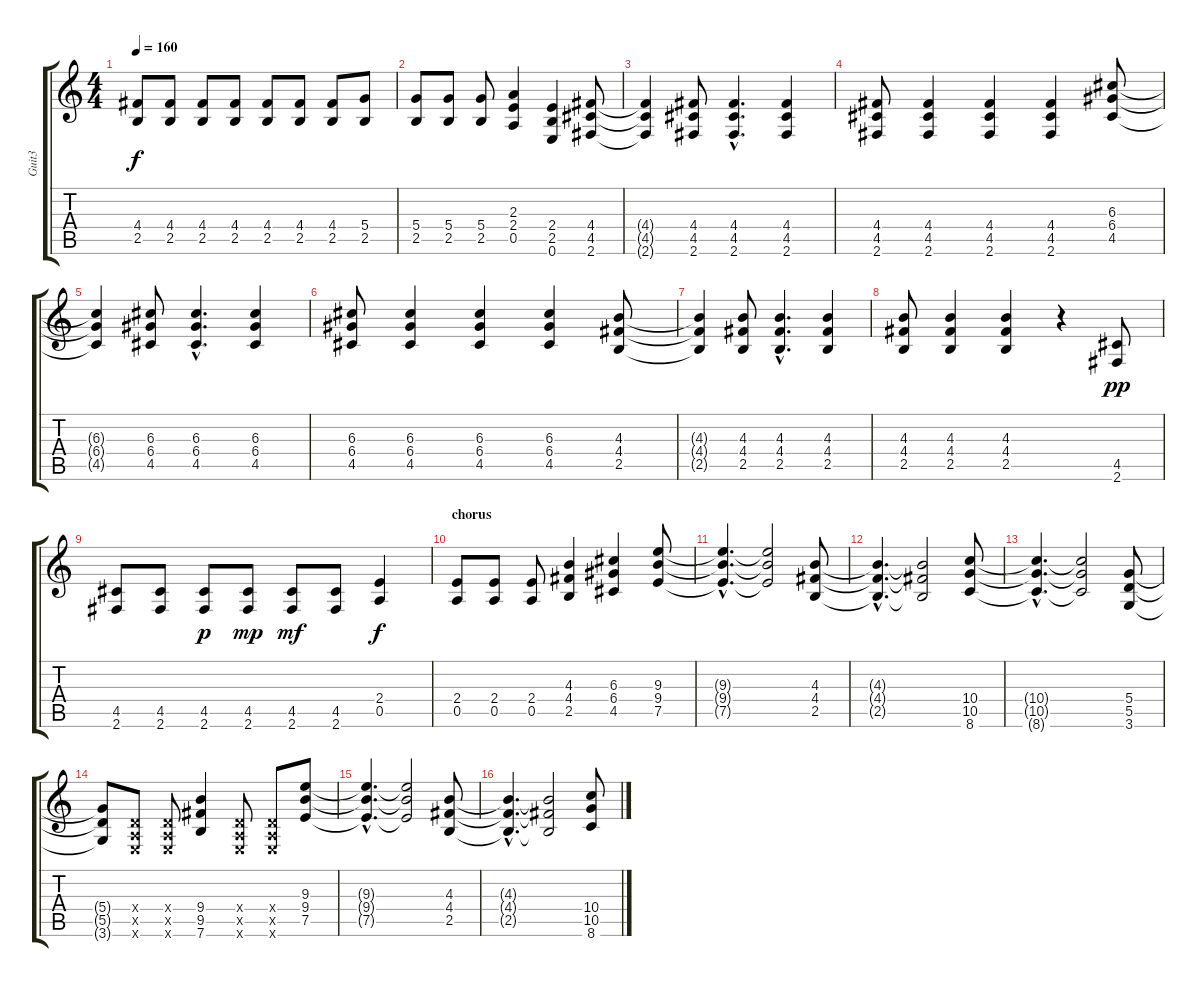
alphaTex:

\track ("Guit3" "Guit3") {instrument acousticguitarnylon}
\staff {score tabs}
\tuning (E4 B3 G3 D3 A2 E2) {hide}
\ts (4 4)
\tempo 160
\clef g2
\ks c
(4.4 2.5).8{dy f} (4.4 2.5).8 (4.4 2.5).8 (4.4 2.5).8 (4.4 2.5).8 (4.4 2.5).8 (4.4 2.5).8 (5.4 2.5).8 |
(5.4 2.5).8 (5.4 2.5).8 (5.4 2.5).8 (2.3 2.4 0.5).4 (2.4 2.5 0.6).4 (4.4 4.5 2.6).8 |
(4.4{t} 4.5{t} 2.6{t}).4 (4.4 4.5 2.6).8 (4.4{hac} 4.5{hac} 2.6{hac}).4{d} (4.4 4.5 2.6).4 |
(4.4 4.5 2.6).8 (4.4 4.5 2.6).4 (4.4 4.5 2.6).4 (4.4 4.5 2.6).4 (6.3 6.4 4.5).8 |
(6.3{t} 6.4{t} 4.5{t}).4 (6.3 6.4 4.5).8 (6.3{hac} 6.4{hac} 4.5{hac}).4{d} (6.3 6.4 4.5).4 |
(6.3 6.4 4.5).8 (6.3 6.4 4.5).4 (6.3 6.4 4.5).4 (6.3 6.4 4.5).4 (4.3 4.4 2.5).8 |
(4.3{t} 4.4{t} 2.5{t}).4 (4.3 4.4 2.5).8 (4.3{hac} 4.4{hac} 2.5{hac}).4{d} (4.3 4.4 2.5).4 |
(4.3 4.4 2.5).8 (4.3 4.4 2.5).4 (4.3 4.4 2.5).4 r.4 (4.5 2.6).8{dy pp} |
(4.5 2.6).8 (4.5 2.6).8 (4.5 2.6).8{dy p} (4.5 2.6).8{dy mp} (4.5 2.6).8{dy mf} (4.5 2.6).8 (2.4 0.5).4{dy f} |
\section ("" "chorus")
(2.4 0.5).8 (2.4 0.5).8 (2.4 0.5).8 (4.3 4.4 2.5).4 (6.3 6.4 4.5).4 (9.3 9.4 7.5).8 |
(9.3{hac t} 9.4{hac t} 7.5{hac t}).4{d} (9.3{t} 9.4{t} 7.5{t}).2 (4.3 4.4 2.5).8 |
(4.3{hac t} 4.4{hac t} 2.5{hac t}).4{d} (4.3{t} 4.4{t} 2.5{t}).2 (10.4 10.5 8.6).8 |
(10.4{hac t} 10.5{hac t} 8.6{hac t}).4{d} (10.4{t} 10.5{t} 8.6{t}).2 (5.4 5.5 3.6).8 |
(5.4{t} 5.5{t} 3.6{t}).8 (0.4{x} 0.5{x} 0.6{x}).8 (0.4{x} 0.5{x} 0.6{x}).8 (9.4 9.5 7.6).4 (0.4{x} 0.5{x} 0.6{x}).8 (0.4{x} 0.5{x} 0.6{x}).8 (9.3 9.4 7.5).8 |
(9.3{hac t} 9.4{hac t} 7.5{hac t}).4{d} (9.3{t} 9.4{t} 7.5{t}).2 (4.3 4.4 2.5).8 |
(4.3{hac t} 4.4{hac t} 2.5{hac t}).4{d} (4.3{t} 4.4{t} 2.5{t}).2 (10.4 10.5 8.6).8
